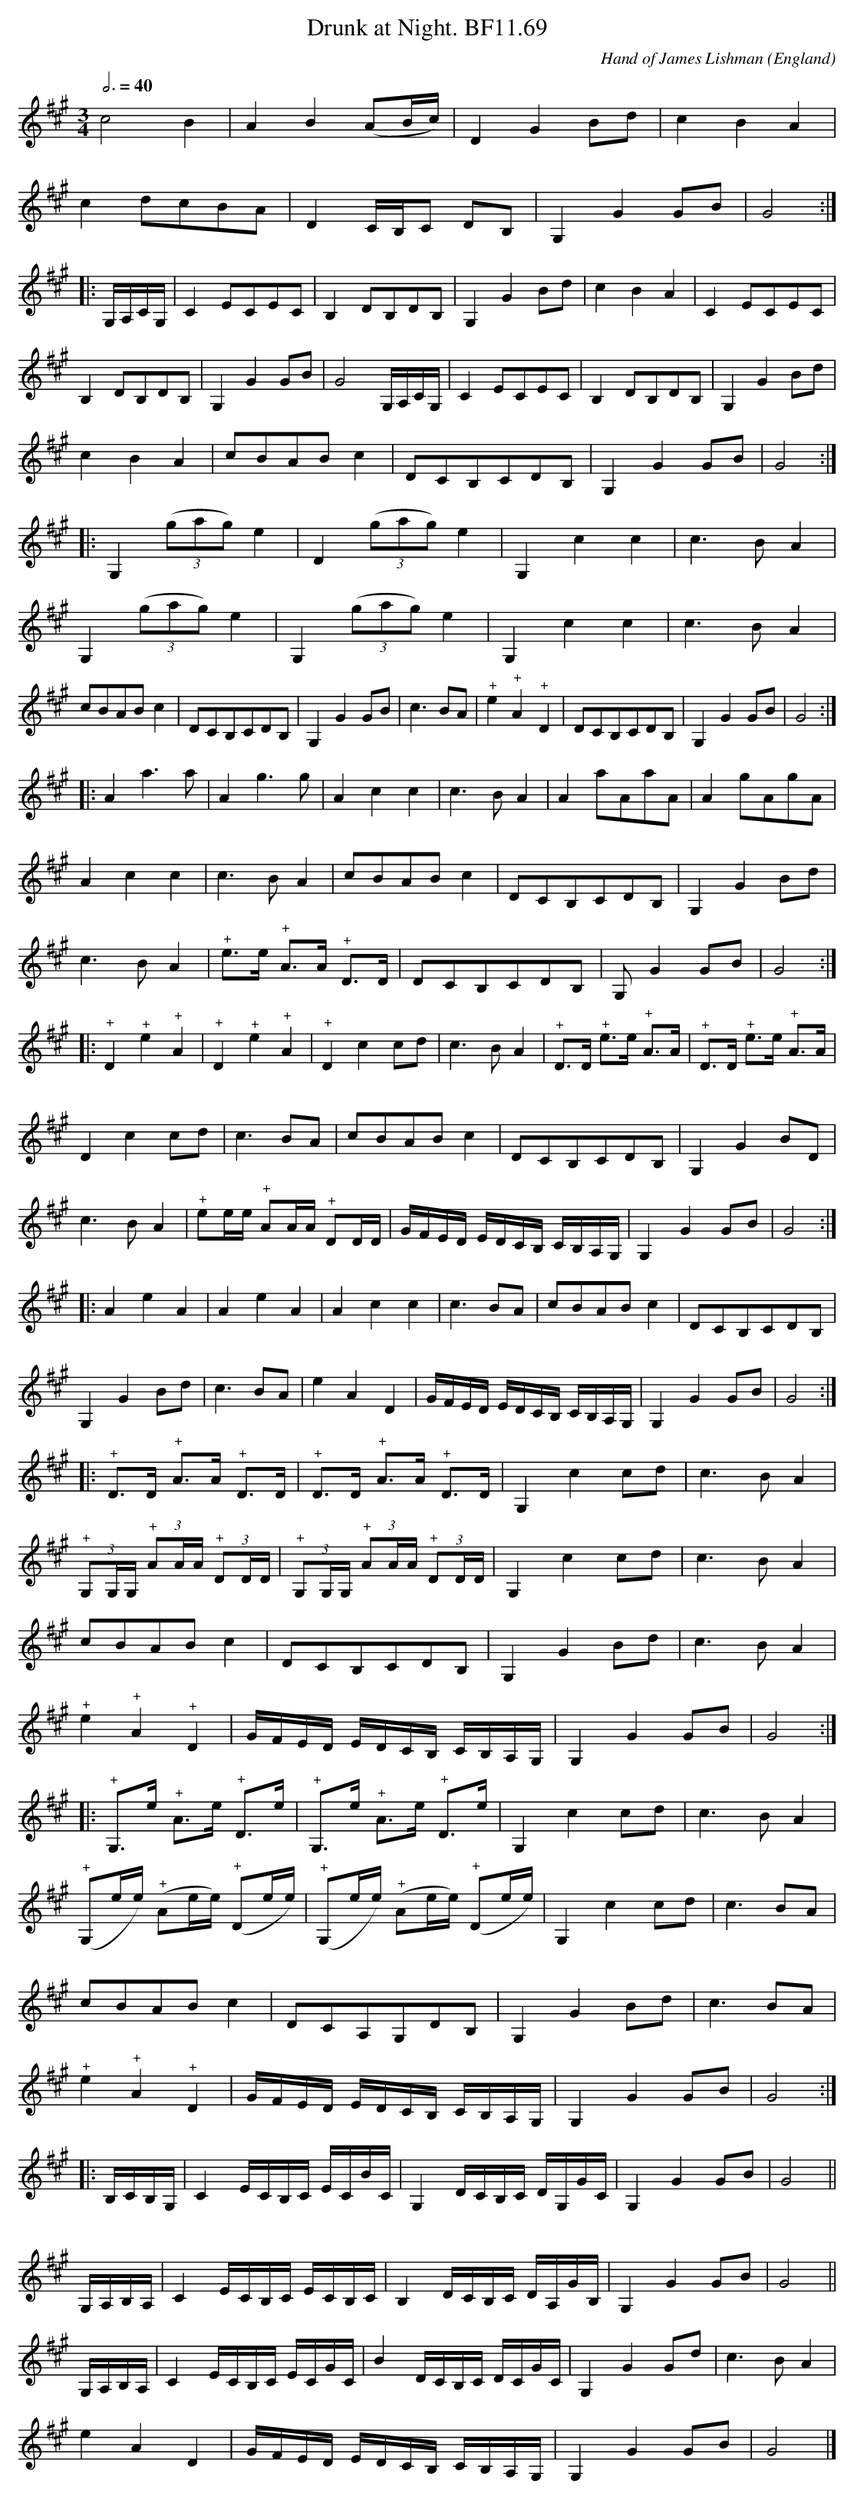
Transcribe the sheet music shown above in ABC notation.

X:1
T:Drunk at Night. BF11.69
C:Hand of James Lishman
L:1/8
M:3/4
O:England
Q:3/4=40
K:A
c4B2|A2B2(AB/c/)|D2G2Bd|c2B2A2|!
c2dcBA|D2C/B,/C DB,|G,2G2GB|G4:|!
|:G,/A,/C/G,/|C2ECEC|B,2DB,DB,|G,2G2Bd|c2B2A2|C2ECEC|!
B,2DB,DB,|G,2G2GB|G4G,/A,/C/G,/|\
C2ECEC|B,2DB,DB,|G,2G2Bd|!
c2B2A2|cBABc2|DCB,CDB,|G,2G2GB|G4:|!
|:G,2 ((3gag) e2|D2 ((3gag) e2|G,2c2c2|c3BA2|!
G,2 ((3gag) e2|G,2 ((3gag) e2|G,2c2c2|c3BA2|!
cBABc2|DCB,CDB,|G,2G2GB|c3BA|"^+"e2"^+"A2"^+"D2|DCB,CDB,|G,2G2GB|G4:|!
|:A2a3a|A2g3g|A2c2c2|c3BA2|A2aAaA|A2gAgA|!
A2c2c2|c3BA2|cBABc2|DCB,CDB,|G,2G2Bd|!
c3BA2|"^+"e>e "^+"A>A "^+"D>D|DCB,CDB,|G,G2GB|G4:|!
|:"^+"D2"^+"e2"^+"A2|"^+"D2"^+"e2"^+"A2|"^+"D2c2cd|c3BA2|\
"^+"D>D "^+"e>e "^+"A>A|"^+"D>D "^+"e>e "^+"A>A|!
D2c2cd|c3BA|cBABc2|DCB,CDB,|G,2G2BD|!
c3BA2|"^+"ee/e/ "^+"AA/A/ "^+"DD/D/|G/F/E/D/ E/D/C/B,/ C/B,/A,/G,/|\
G,2G2GB|G4:|!
|:A2e2A2|A2e2A2|A2c2c2|c3BA|\
cBABc2|DCB,CDB,|!
G,2G2Bd|c3BA|e2A2D2|G/F/E/D/ E/D/C/B,/ C/B,/A,/G,/|\
G,2G2GB|G4:|!
|:"^+"D>D "^+"A>A "^+"D>D|"^+"D>D "^+"A>A "^+"D>D|G,2c2cd|c3BA2|!
"^+"(3G,G,/G,/ "^+"(3AA/A/ "^+"(3DD/D/|\
"^+"(3G,G,/G,/ "^+"(3AA/A/ "^+"(3DD/D/|G,2c2cd|c3BA2|!
cBABc2|DCB,CDB,|G,2G2Bd|c3BA2|!
"^+"e2"^+"A2"^+"D2|G/F/E/D/ E/D/C/B,/ C/B,/A,/G,/|G,2G2GB|G4:|!
|:"^+"G,>e "^+"A>e "^+"D>e|"^+"G,>e "^+"A>e "^+"D>e|G,2c2cd|c3BA2|!
"^+"(G,e/e/) "^+"(Ae/e/) "^+"(De/e/)|"^+"(G,e/e/) "^+"(Ae/e/) "^+"(De/e/)|\
G,2c2cd|c3BA|!
cBABc2|DCA,G,DB,|G,2G2Bd|c3BA|!
"^+"e2"^+"A2"^+"D2|G/F/E/D/ E/D/C/B,/ C/B,/A,/G,/|G,2G2GB|G4:|!
|:B,/C/B,/G,/|C2E/C/B,/C/ E/C/B/C/|G,2D/C/B,/C/ D/G,/G/C/|G,2G2GB|G4||!
G,/A,/B,/A,/|C2E/C/B,/C/ E/C/B,/C/|B,2D/C/B,/C/ D/A,/G/B,/|G,2G2GB|G4||!
G,/A,/B,/A,/|C2E/C/B,/C/ E/C/G/C/|B2D/C/B,/C/ D/C/G/C/|G,2G2Gd|c3BA2|!
e2A2D2|G/F/E/D/ E/D/C/B,/ C/B,/A,/G,/|G,2G2GB|G4|]
